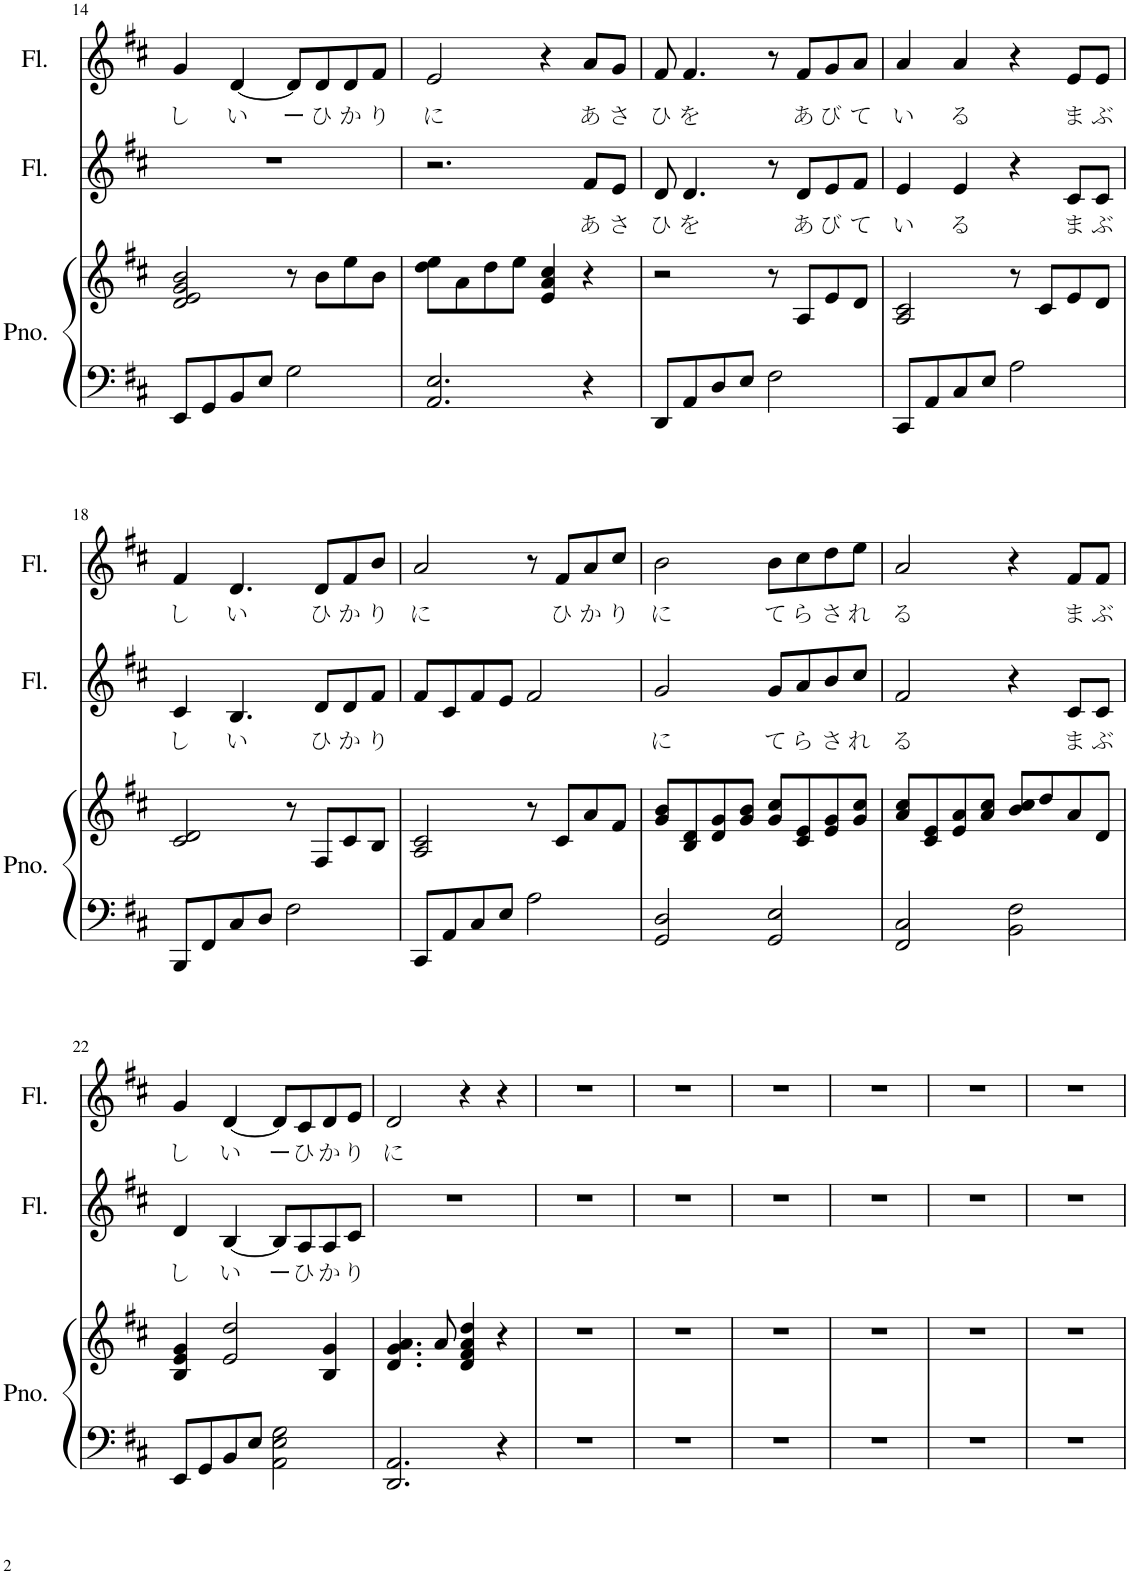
**kern	**kern	**kern	**text	**kern	**text
*part3	*part3	*part2	*part2	*part1	*part1
*staff4	*staff3	*staff2	*staff2	*staff1	*staff1
*I"Piano	*	*I"Flute	*	*I"Flute	*
*I'Pno.	*	*I'Fl.	*	*I'Fl.	*
!!LO:PB:g=z
*clefF4	*clefG2	*clefG2	*	*clefG2	*
*k[f#c#]	*k[f#c#]	*k[f#c#]	*	*k[f#c#]	*
*M4/4	*M4/4	*M4/4	*	*M4/4	*
=14	=14	=14	=14	=14	=14
!	!	!	!	!	!LO:LY:b
8EE/L	2d/ 2e/ 2g/ 2b/	1r	.	4g/	し
8GG/	.	.	.	.	.
!	!	!	!	!	!LO:LY:b
8BB/	.	.	.	[4d/	い
8E/J	.	.	.	.	.
!	!	!	!	!	!LO:LY:b
2G\	8r	.	.	8d/L]	ー
!	!	!	!	!	!LO:LY:b
.	8b\L	.	.	8d/	ひ
!	!	!	!	!	!LO:LY:b
.	8ee\	.	.	8d/	か
!	!	!	!	!	!LO:LY:b
.	8b\J	.	.	8f#/J	り
=15	=15	=15	=15	=15	=15
!	!	!	!	!	!LO:LY:b
2.AA/ 2.E/	8dd\ 8ee\L	2.r	.	2e/	に
.	8a\	.	.	.	.
.	8dd\	.	.	.	.
.	8ee\J	.	.	.	.
.	4e/ 4a/ 4cc#/	.	.	4r	.
!	!	!	!LO:LY:b	!	!LO:LY:b
4r	4r	8f#/L	あ	8a/L	あ
!	!	!	!LO:LY:b	!	!LO:LY:b
.	.	8e/J	さ	8g/J	さ
=16	=16	=16	=16	=16	=16
!	!	!	!LO:LY:b	!	!LO:LY:b
8DD/L	2r	8d/	ひ	8f#/	ひ
!	!	!	!LO:LY:b	!	!LO:LY:b
8AA/	.	4.d/	を	4.f#/	を
8D/	.	.	.	.	.
8E/J	.	.	.	.	.
2F#\	8r	8r	.	8r	.
!	!	!	!LO:LY:b	!	!LO:LY:b
.	8A/L	8d/L	あ	8f#/L	あ
!	!	!	!LO:LY:b	!	!LO:LY:b
.	8e/	8e/	び	8g/	び
!	!	!	!LO:LY:b	!	!LO:LY:b
.	8d/J	8f#/J	て	8a/J	て
=17	=17	=17	=17	=17	=17
!	!	!	!LO:LY:b	!	!LO:LY:b
8CC#/L	2A/ 2c#/	4e/	い	4a/	い
8AA/	.	.	.	.	.
!	!	!	!LO:LY:b	!	!LO:LY:b
8C#/	.	4e/	る	4a/	る
8E/J	.	.	.	.	.
2A\	8r	4r	.	4r	.
.	8c#/L	.	.	.	.
!	!	!	!LO:LY:b	!	!LO:LY:b
.	8e/	8c#/L	ま	8e/L	ま
!	!	!	!LO:LY:b	!	!LO:LY:b
.	8d/J	8c#/J	ぶ	8e/J	ぶ
!!LO:LB:g=z
=18	=18	=18	=18	=18	=18
!	!	!	!LO:LY:b	!	!LO:LY:b
8BBB/L	2c#/ 2d/	4c#/	し	4f#/	し
8FF#/	.	.	.	.	.
!	!	!	!LO:LY:b	!	!LO:LY:b
8C#/	.	4.B/	い	4.d/	い
8D/J	.	.	.	.	.
2F#\	8r	.	.	.	.
!	!	!	!LO:LY:b	!	!LO:LY:b
.	8F#/L	8d/L	ひ	8d/L	ひ
!	!	!	!LO:LY:b	!	!LO:LY:b
.	8c#/	8d/	か	8f#/	か
!	!	!	!LO:LY:b	!	!LO:LY:b
.	8B/J	8f#/J	り	8b/J	り
=19	=19	=19	=19	=19	=19
!	!	!	!	!	!LO:LY:b
8CC#/L	2A/ 2c#/	8f#/L	.	2a/	に
8AA/	.	8c#/	.	.	.
8C#/	.	8f#/	.	.	.
8E/J	.	8e/J	.	.	.
2A\	8r	2f#/	.	8r	.
!	!	!	!	!	!LO:LY:b
.	8c#/L	.	.	8f#/L	ひ
!	!	!	!	!	!LO:LY:b
.	8a/	.	.	8a/	か
!	!	!	!	!	!LO:LY:b
.	8f#/J	.	.	8cc#/J	り
=20	=20	=20	=20	=20	=20
!	!	!	!LO:LY:b	!	!LO:LY:b
2GG/ 2D/	8g/ 8b/L	2g/	に	2b\	に
.	8B/ 8d/	.	.	.	.
.	8d/ 8g/	.	.	.	.
.	8g/ 8b/J	.	.	.	.
!	!	!	!LO:LY:b	!	!LO:LY:b
2GG/ 2E/	8g/ 8cc#/L	8g/L	て	8b\L	て
!	!	!	!LO:LY:b	!	!LO:LY:b
.	8c#/ 8e/	8a/	ら	8cc#\	ら
!	!	!	!LO:LY:b	!	!LO:LY:b
.	8e/ 8g/	8b/	さ	8dd\	さ
!	!	!	!LO:LY:b	!	!LO:LY:b
.	8g/ 8cc#/J	8cc#/J	れ	8ee\J	れ
=21	=21	=21	=21	=21	=21
!	!	!	!LO:LY:b	!	!LO:LY:b
2FF#/ 2C#/	8a/ 8cc#/L	2f#/	る	2a/	る
.	8c#/ 8e/	.	.	.	.
.	8e/ 8a/	.	.	.	.
.	8a/ 8cc#/J	.	.	.	.
2BB\ 2F#\	8b/ 8cc#/L	4r	.	4r	.
.	8dd/	.	.	.	.
!	!	!	!LO:LY:b	!	!LO:LY:b
.	8a/	8c#/L	ま	8f#/L	ま
!	!	!	!LO:LY:b	!	!LO:LY:b
.	8d/J	8c#/J	ぶ	8f#/J	ぶ
!!LO:LB:g=z
=22	=22	=22	=22	=22	=22
!	!	!	!LO:LY:b	!	!LO:LY:b
8EE/L	4B/ 4e/ 4g/	4d/	し	4g/	し
8GG/	.	.	.	.	.
!	!	!	!LO:LY:b	!	!LO:LY:b
8BB/	2e/ 2dd/	[4B/	い	[4d/	い
8E/J	.	.	.	.	.
!	!	!	!LO:LY:b	!	!LO:LY:b
2AA\ 2E\ 2G\	.	8B/L]	ー	8d/L]	ー
!	!	!	!LO:LY:b	!	!LO:LY:b
.	.	8A/	ひ	8c#/	ひ
!	!	!	!LO:LY:b	!	!LO:LY:b
.	4B/ 4g/	8A/	か	8d/	か
!	!	!	!LO:LY:b	!	!LO:LY:b
.	.	8c#/J	り	8e/J	り
=23	=23	=23	=23	=23	=23
!	!	!	!	!	!LO:LY:b
2.DD/ 2.AA/	4.d/ 4.g/ 4.a/	1r	.	2d/	に
.	8a/	.	.	.	.
.	4d/ 4f#/ 4a/ 4dd/	.	.	4r	.
4r	4r	.	.	4r	.
=24	=24	=24	=24	=24	=24
1r	1r	1r	.	1r	.
=25	=25	=25	=25	=25	=25
1r	1r	1r	.	1r	.
=26	=26	=26	=26	=26	=26
1r	1r	1r	.	1r	.
=27	=27	=27	=27	=27	=27
1r	1r	1r	.	1r	.
=28	=28	=28	=28	=28	=28
1r	1r	1r	.	1r	.
=29	=29	=29	=29	=29	=29
1r	1r	1r	.	1r	.
=	=	=	=	=	=
*-	*-	*-	*-	*-	*-
